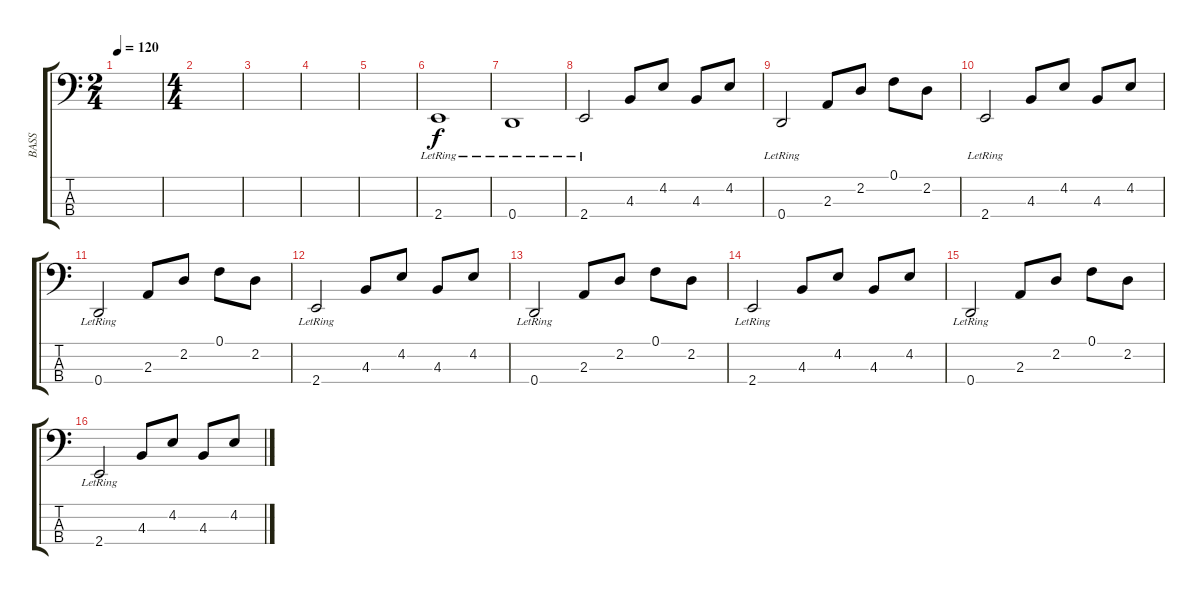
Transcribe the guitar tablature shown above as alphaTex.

\track ("BASS" "BASS") {instrument electricbassfinger}
\staff {score tabs}
\tuning (F2 C2 G1 D1) {hide}
\ts (2 4)
\tempo 120
\clef f4
\ks c
|
\ts (4 4)
|
|
|
|
2.4{lr}.1{volume 16} |
0.4{lr}.1 |
2.4{lr}.2 4.3.8 4.2.8 4.3.8 4.2.8 |
0.4{lr}.2 2.3.8 2.2.8 0.1.8 2.2.8 |
2.4{lr}.2 4.3.8 4.2.8 4.3.8 4.2.8 |
0.4{lr}.2 2.3.8 2.2.8 0.1.8 2.2.8 |
2.4{lr}.2 4.3.8 4.2.8 4.3.8 4.2.8 |
0.4{lr}.2 2.3.8 2.2.8 0.1.8 2.2.8 |
2.4{lr}.2 4.3.8 4.2.8 4.3.8 4.2.8 |
0.4{lr}.2 2.3.8 2.2.8 0.1.8 2.2.8 |
2.4{lr}.2 4.3.8 4.2.8 4.3.8 4.2.8
